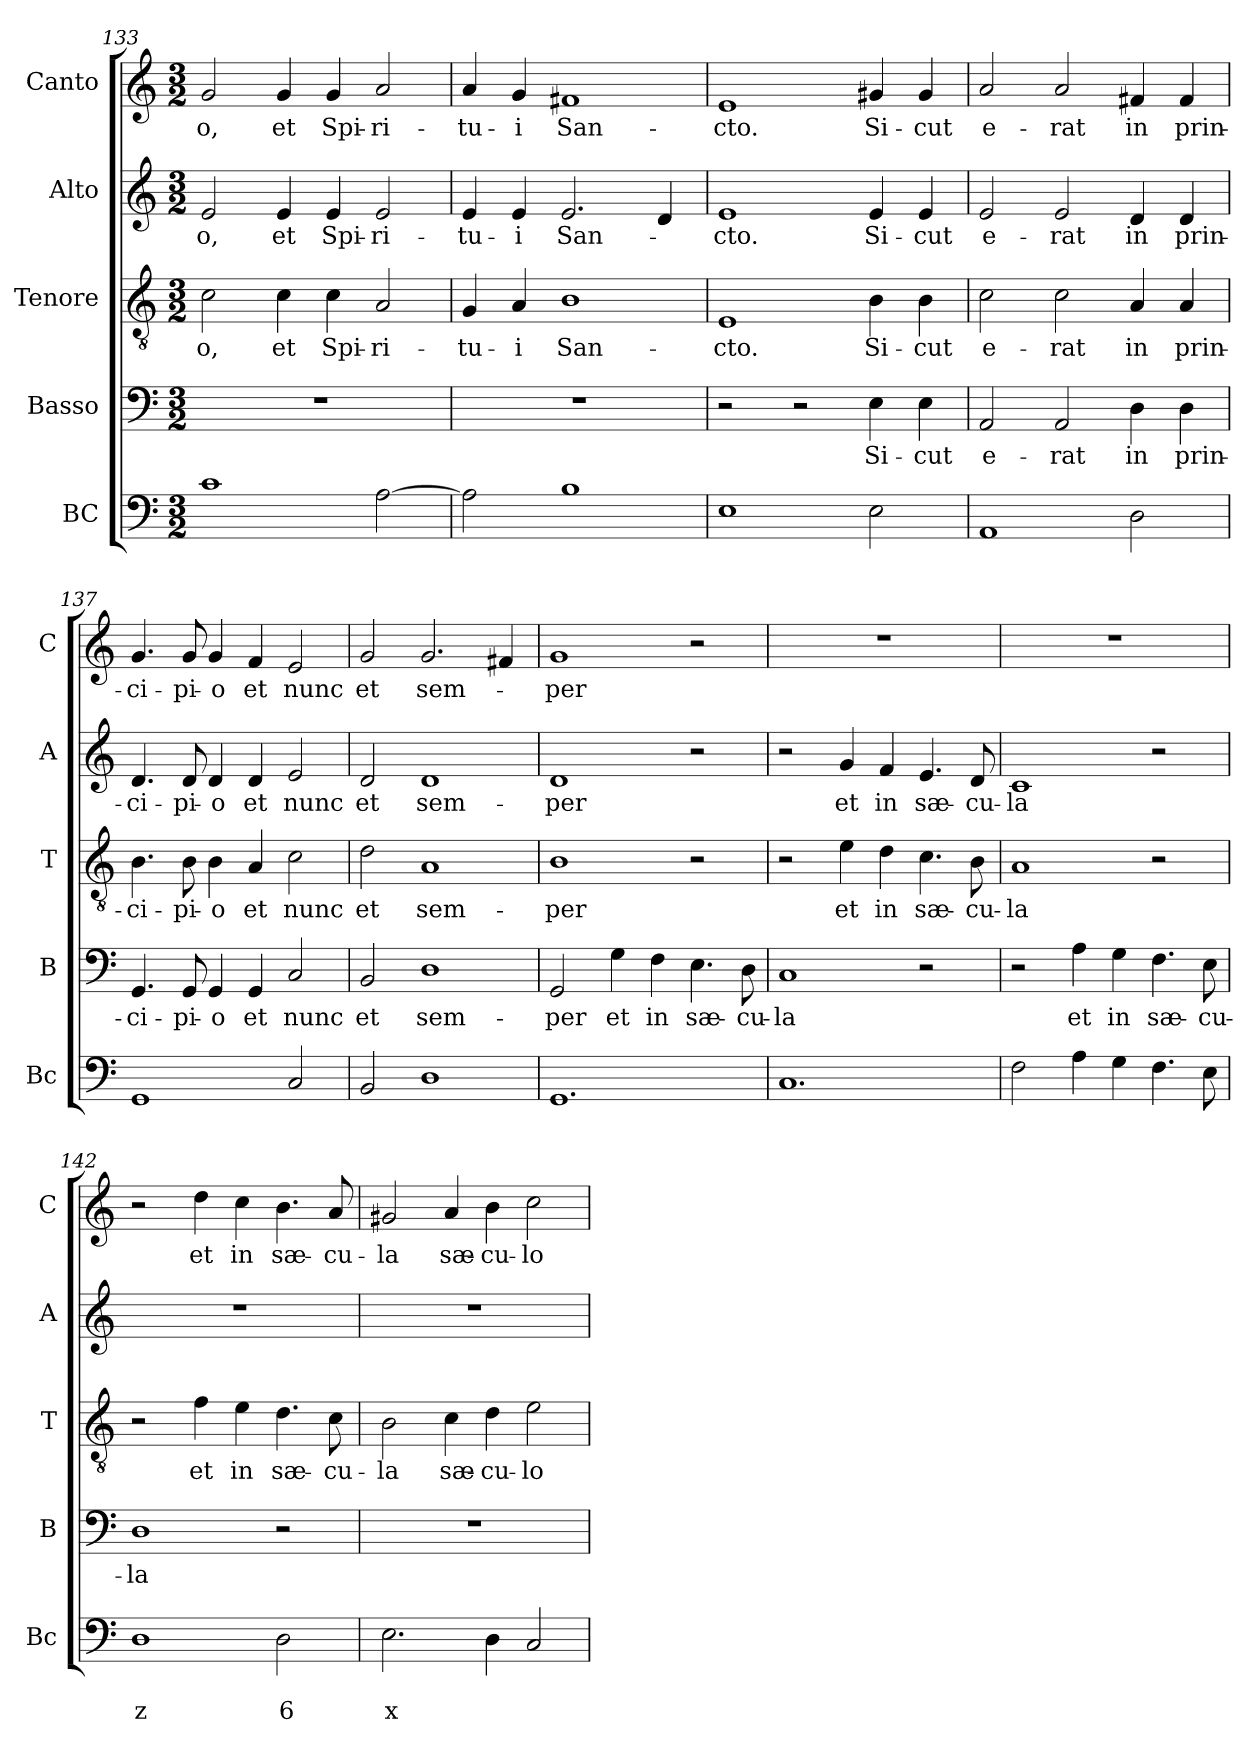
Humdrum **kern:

**kern	**text	**text	**kern	**text	**kern	**text	**kern	**text	**kern	**text
*part5	*part5	*part5	*part4	*part4	*part3	*part3	*part2	*part2	*part1	*part1
*staff5	*staff5	*staff5	*staff4	*staff4	*staff3	*staff3	*staff2	*staff2	*staff1	*staff1
*I"BC	*	*	*I"Basso	*	*I"Tenore	*	*I"Alto	*	*I"Canto	*
*I'Bc	*	*	*I'B	*	*I'T	*	*I'A	*	*I'C	*
!!LO:PB:g=z
*clefF4	*	*	*clefF4	*	*clefGv2	*	*clefG2	*	*clefG2	*
*k[]	*	*	*k[]	*	*k[]	*	*k[]	*	*k[]	*
*C:	*	*	*C:	*	*C:	*	*C:	*	*C:	*
*M3/2	*	*	*M3/2	*	*M3/2	*	*M3/2	*	*M3/2	*
=133	=133	=133	=133	=133	=133	=133	=133	=133	=133	=133
!	!	!	!	!	!	!LO:LY:b	!	!LO:LY:b	!	!LO:LY:b
1c	.	.	1.r	.	2c\	-o,	2e/	-o,	2g/	-o,
!	!	!	!	!	!	!LO:LY:b	!	!LO:LY:b	!	!LO:LY:b
.	.	.	.	.	4c\	et	4e/	et	4g/	et
!	!	!	!	!	!	!LO:LY:b	!	!LO:LY:b	!	!LO:LY:b
.	.	.	.	.	4c\	Spi-	4e/	Spi-	4g/	Spi-
!	!	!	!	!	!	!LO:LY:b	!	!LO:LY:b	!	!LO:LY:b
[2A\	.	.	.	.	2A/	-ri-	2e/	-ri-	2a/	-ri-
=134	=134	=134	=134	=134	=134	=134	=134	=134	=134	=134
!	!	!	!	!	!	!LO:LY:b	!	!LO:LY:b	!	!LO:LY:b
2A\]	.	.	1.r	.	4G/	-tu-	4e/	-tu-	4a/	-tu-
!	!	!	!	!	!	!LO:LY:b	!	!LO:LY:b	!	!LO:LY:b
.	.	.	.	.	4A/	-i	4e/	-i	4g/	-i
!	!	!	!	!	!	!LO:LY:b	!	!LO:LY:b	!	!LO:LY:b
1B	.	.	.	.	1B	San-	2.e/	San-	1f#X	San-
.	.	.	.	.	.	.	4d/	.	.	.
=135	=135	=135	=135	=135	=135	=135	=135	=135	=135	=135
!	!	!	!	!	!	!LO:LY:b	!	!LO:LY:b	!	!LO:LY:b
1E	.	.	2r	.	1E	-cto.	1e	-cto.	1e	-cto.
.	.	.	2r	.	.	.	.	.	.	.
!	!	!	!	!LO:LY:b	!	!LO:LY:b	!	!LO:LY:b	!	!LO:LY:b
2E\	.	.	4E\	Si-	4B\	Si-	4e/	Si-	4g#X/	Si-
!	!	!	!	!LO:LY:b	!	!LO:LY:b	!	!LO:LY:b	!	!LO:LY:b
.	.	.	4E\	-cut	4B\	-cut	4e/	-cut	4g#/	-cut
=136	=136	=136	=136	=136	=136	=136	=136	=136	=136	=136
!	!	!	!	!LO:LY:b	!	!LO:LY:b	!	!LO:LY:b	!	!LO:LY:b
1AA	.	.	2AA/	e-	2c\	e-	2e/	e-	2a/	e-
!	!	!	!	!LO:LY:b	!	!LO:LY:b	!	!LO:LY:b	!	!LO:LY:b
.	.	.	2AA/	-rat	2c\	-rat	2e/	-rat	2a/	-rat
!	!	!	!	!LO:LY:b	!	!LO:LY:b	!	!LO:LY:b	!	!LO:LY:b
2D\	.	.	4D\	in	4A/	in	4d/	in	4f#X/	in
!	!	!	!	!LO:LY:b	!	!LO:LY:b	!	!LO:LY:b	!	!LO:LY:b
.	.	.	4D\	prin-	4A/	prin-	4d/	prin-	4f#/	prin-
=137	=137	=137	=137	=137	=137	=137	=137	=137	=137	=137
!	!	!	!	!LO:LY:b	!	!LO:LY:b	!	!LO:LY:b	!	!LO:LY:b
1GG	.	.	4.GG/	-ci-	4.B\	-ci-	4.d/	-ci-	4.g/	-ci-
!	!	!	!	!LO:LY:b	!	!LO:LY:b	!	!LO:LY:b	!	!LO:LY:b
.	.	.	8GG/	-pi-	8B\	-pi-	8d/	-pi-	8g/	-pi-
!	!	!	!	!LO:LY:b	!	!LO:LY:b	!	!LO:LY:b	!	!LO:LY:b
.	.	.	4GG/	-o	4B\	-o	4d/	-o	4g/	-o
!	!	!	!	!LO:LY:b	!	!LO:LY:b	!	!LO:LY:b	!	!LO:LY:b
.	.	.	4GG/	et	4A/	et	4d/	et	4f/	et
!	!	!	!	!LO:LY:b	!	!LO:LY:b	!	!LO:LY:b	!	!LO:LY:b
2C/	.	.	2C/	nunc	2c\	nunc	2e/	nunc	2e/	nunc
=138	=138	=138	=138	=138	=138	=138	=138	=138	=138	=138
!	!	!	!	!LO:LY:b	!	!LO:LY:b	!	!LO:LY:b	!	!LO:LY:b
2BB/	.	.	2BB/	et	2d\	et	2d/	et	2g/	et
!	!	!	!	!LO:LY:b	!	!LO:LY:b	!	!LO:LY:b	!	!LO:LY:b
1D	.	.	1D	sem-	1A	sem-	1d	sem-	2.g/	sem-
.	.	.	.	.	.	.	.	.	4f#X/	.
=139	=139	=139	=139	=139	=139	=139	=139	=139	=139	=139
!	!	!	!	!LO:LY:b	!	!LO:LY:b	!	!LO:LY:b	!	!LO:LY:b
1.GG	.	.	2GG/	-per	1B	-per	1d	-per	1g	-per
!	!	!	!	!LO:LY:b	!	!	!	!	!	!
.	.	.	4G\	et	.	.	.	.	.	.
!	!	!	!	!LO:LY:b	!	!	!	!	!	!
.	.	.	4F\	in	.	.	.	.	.	.
!	!	!	!	!LO:LY:b	!	!	!	!	!	!
.	.	.	4.E\	sæ-	2r	.	2r	.	2r	.
!	!	!	!	!LO:LY:b	!	!	!	!	!	!
.	.	.	8D\	-cu-	.	.	.	.	.	.
!!LO:LB:g=z
=140	=140	=140	=140	=140	=140	=140	=140	=140	=140	=140
!	!	!	!	!LO:LY:b	!	!	!	!	!	!
1.C	.	.	1C	-la	2r	.	2r	.	1.r	.
!	!	!	!	!	!	!LO:LY:b	!	!LO:LY:b	!	!
.	.	.	.	.	4e\	et	4g/	et	.	.
!	!	!	!	!	!	!LO:LY:b	!	!LO:LY:b	!	!
.	.	.	.	.	4d\	in	4f/	in	.	.
!	!	!	!	!	!	!LO:LY:b	!	!LO:LY:b	!	!
.	.	.	2r	.	4.c\	sæ-	4.e/	sæ-	.	.
!	!	!	!	!	!	!LO:LY:b	!	!LO:LY:b	!	!
.	.	.	.	.	8B\	-cu-	8d/	-cu-	.	.
=141	=141	=141	=141	=141	=141	=141	=141	=141	=141	=141
!	!	!	!	!	!	!LO:LY:b	!	!LO:LY:b	!	!
2F\	.	.	2r	.	1A	-la	1c	-la	1.r	.
!	!	!	!	!LO:LY:b	!	!	!	!	!	!
4A\	.	.	4A\	et	.	.	.	.	.	.
!	!	!	!	!LO:LY:b	!	!	!	!	!	!
4G\	.	.	4G\	in	.	.	.	.	.	.
!	!	!	!	!LO:LY:b	!	!	!	!	!	!
4.F\	.	.	4.F\	sæ-	2r	.	2r	.	.	.
!	!	!	!	!LO:LY:b	!	!	!	!	!	!
8E\	.	.	8E\	-cu-	.	.	.	.	.	.
=142	=142	=142	=142	=142	=142	=142	=142	=142	=142	=142
!	!	!LO:LY:b	!	!LO:LY:b	!	!	!	!	!	!
1D	.	z	1D	-la	2r	.	1.r	.	2r	.
!	!	!	!	!	!	!LO:LY:b	!	!	!	!LO:LY:b
.	.	.	.	.	4f\	et	.	.	4dd\	et
!	!	!	!	!	!	!LO:LY:b	!	!	!	!LO:LY:b
.	.	.	.	.	4e\	in	.	.	4cc\	in
!	!	!LO:LY:b	!	!	!	!LO:LY:b	!	!	!	!LO:LY:b
2D\	.	6	2r	.	4.d\	sæ-	.	.	4.b\	sæ-
!	!	!	!	!	!	!LO:LY:b	!	!	!	!LO:LY:b
.	.	.	.	.	8c\	-cu-	.	.	8a/	-cu-
=143	=143	=143	=143	=143	=143	=143	=143	=143	=143	=143
!	!	!LO:LY:b	!	!	!	!LO:LY:b	!	!	!	!LO:LY:b
2.E\	.	x	1.r	.	2B\	-la	1.r	.	2g#X/	-la
!	!	!	!	!	!	!LO:LY:b	!	!	!	!LO:LY:b
.	.	.	.	.	4c\	sæ-	.	.	4a/	sæ-
!	!	!	!	!	!	!LO:LY:b	!	!	!	!LO:LY:b
4D\	.	.	.	.	4d\	-cu-	.	.	4b\	-cu-
!	!	!	!	!	!	!LO:LY:b	!	!	!	!LO:LY:b
2C/	.	.	.	.	2e\	-lo-	.	.	2cc\	-lo-
=	=	=	=	=	=	=	=	=	=	=
*-	*-	*-	*-	*-	*-	*-	*-	*-	*-	*-
